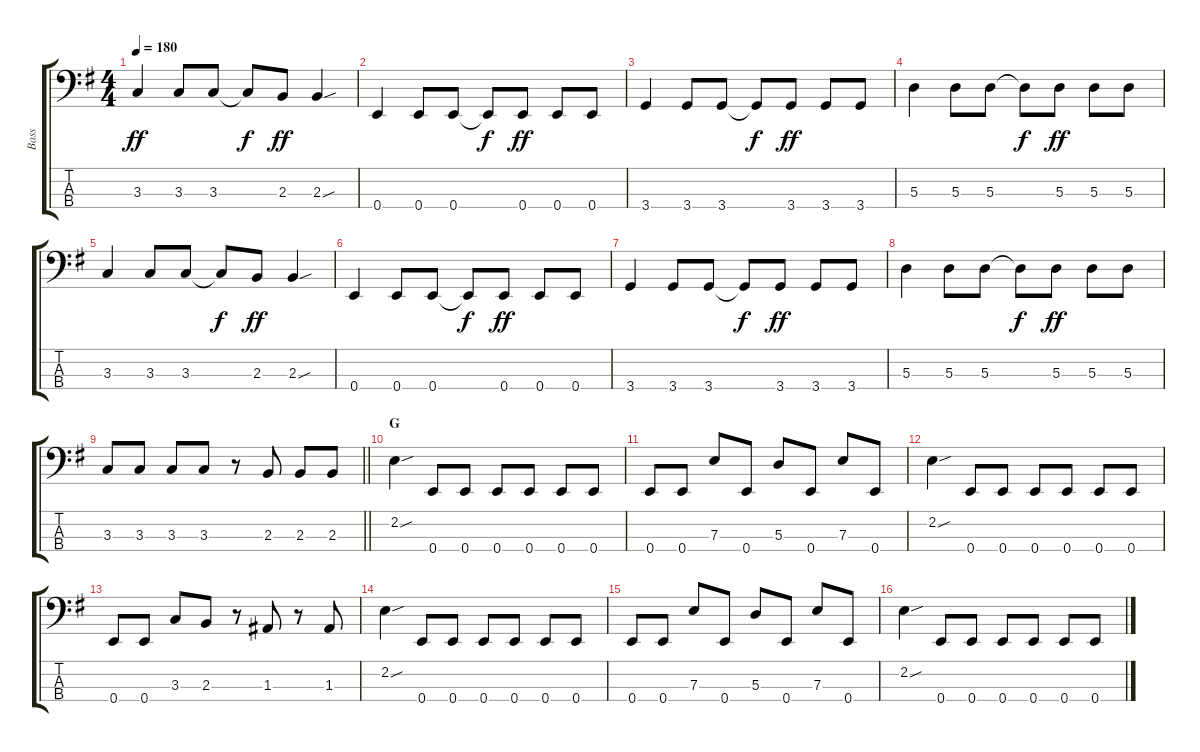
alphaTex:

\track ("Bass" "Bass") {instrument electricbasspick}
\staff {score tabs}
\tuning (G2 D2 A1 E1) {hide}
\ts (4 4)
\tempo 180
\clef f4
\ks g
3.3.4{dy ff} 3.3.8 3.3.8 3.3{t}.8{dy f} 2.3.8{dy ff} 2.3{sou}.4 |
0.4.4 0.4.8 0.4.8 0.4{t}.8{dy f} 0.4.8{dy ff} 0.4.8 0.4.8 |
3.4.4 3.4.8 3.4.8 3.4{t}.8{dy f} 3.4.8{dy ff} 3.4.8 3.4.8 |
5.3.4 5.3.8 5.3.8 5.3{t}.8{dy f} 5.3.8{dy ff} 5.3.8 5.3.8 |
3.3.4 3.3.8 3.3.8 3.3{t}.8{dy f} 2.3.8{dy ff} 2.3{sou}.4 |
0.4.4 0.4.8 0.4.8 0.4{t}.8{dy f} 0.4.8{dy ff} 0.4.8 0.4.8 |
3.4.4 3.4.8 3.4.8 3.4{t}.8{dy f} 3.4.8{dy ff} 3.4.8 3.4.8 |
5.3.4 5.3.8 5.3.8 5.3{t}.8{dy f} 5.3.8{dy ff} 5.3.8 5.3.8 |
\barLineRight lightlight
3.3.8 3.3.8 3.3.8 3.3.8 r.8 2.3.8 2.3.8 2.3.8 |
\section ("" "G")
2.2{sou}.4 0.4.8 0.4.8 0.4.8 0.4.8 0.4.8 0.4.8 |
0.4.8 0.4.8 7.3.8 0.4.8 5.3.8 0.4.8 7.3.8 0.4.8 |
2.2{sou}.4 0.4.8 0.4.8 0.4.8 0.4.8 0.4.8 0.4.8 |
0.4.8 0.4.8 3.3.8 2.3.8 r.8 1.3.8 r.8 1.3.8 |
2.2{sou}.4 0.4.8 0.4.8 0.4.8 0.4.8 0.4.8 0.4.8 |
0.4.8 0.4.8 7.3.8 0.4.8 5.3.8 0.4.8 7.3.8 0.4.8 |
2.2{sou}.4 0.4.8 0.4.8 0.4.8 0.4.8 0.4.8 0.4.8
